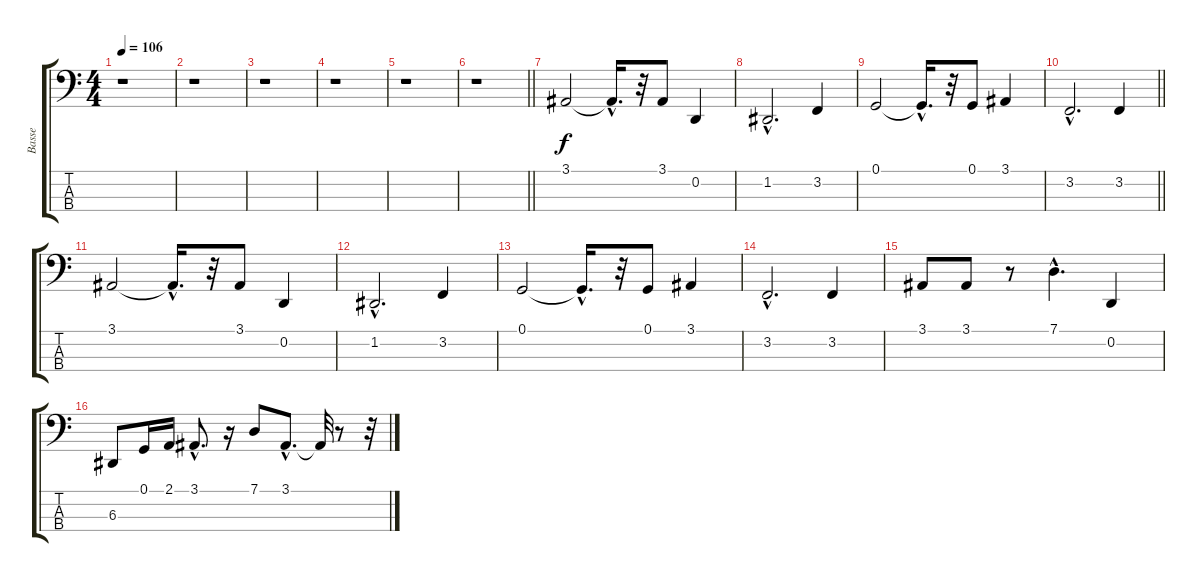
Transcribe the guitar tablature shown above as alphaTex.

\track ("Basse" "Basse") {instrument electricbassfinger}
\staff {score tabs}
\tuning (G1 D1 A0 E0) {hide}
\ts (4 4)
\tempo 106
\clef f4
\ks c
r.1{dy ff} |
r.1 |
r.1 |
r.1 |
r.1 |
\barLineRight lightlight
r.1 |
3.1.2{dy f} 3.1{hac t}.16{d} r.32 3.1.8 0.2.4 |
1.2{hac}.2{d} 3.2.4 |
0.1.2 0.1{hac t}.16{d} r.32 0.1.8 3.1.4 |
\barLineRight lightlight
3.2{hac}.2{d} 3.2.4 |
3.1.2 3.1{hac t}.16{d} r.32 3.1.8 0.2.4 |
1.2{hac}.2{d} 3.2.4 |
0.1.2 0.1{hac t}.16{d} r.32 0.1.8 3.1.4 |
3.2{hac}.2{d} 3.2.4 |
3.1.8 3.1.8 r.8 7.1{hac}.4{d} 0.2.4 |
6.3.8 0.1.16 2.1.16 3.1{hac}.8{d} r.16 7.1.8 3.1{hac}.8{d} 3.1{t}.32 r.8 r.32
